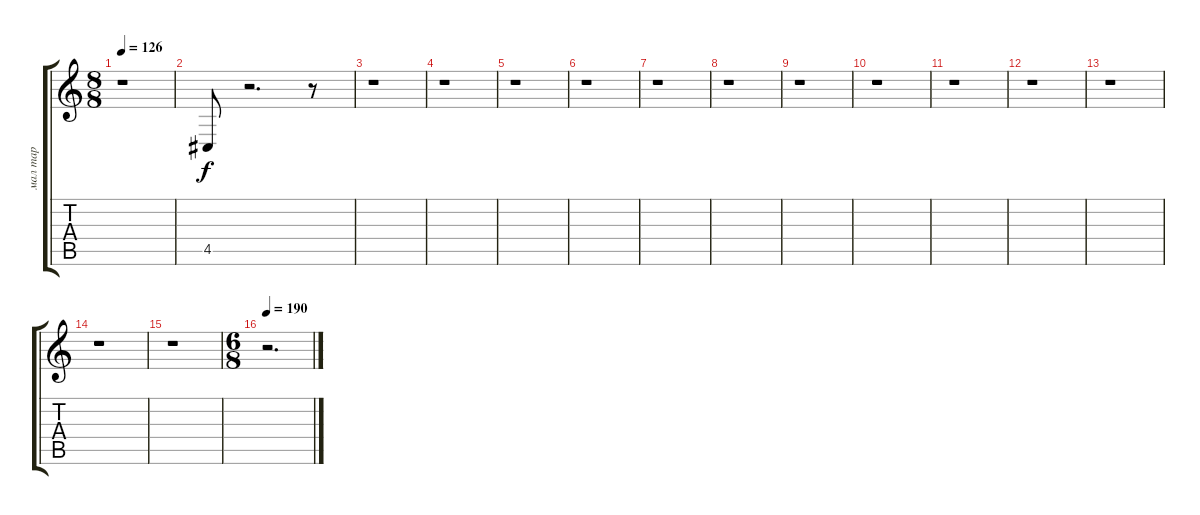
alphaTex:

\track ("мал тар" "мал тар") {instrument acousticgrandpiano}
\staff {score tabs}
\tuning (E4 B3 G3 D3 A2 E2) {hide}
\ts (8 8)
\tempo 126
\clef g2
\ks c
r.1{dy f} |
4.5.8 r.2{d} r.8 |
r.1 |
r.1 |
r.1 |
r.1 |
r.1 |
r.1 |
r.1 |
r.1 |
r.1 |
r.1 |
r.1 |
r.1 |
r.1 |
\ts (6 8)
\tempo 190
r.2{d}
